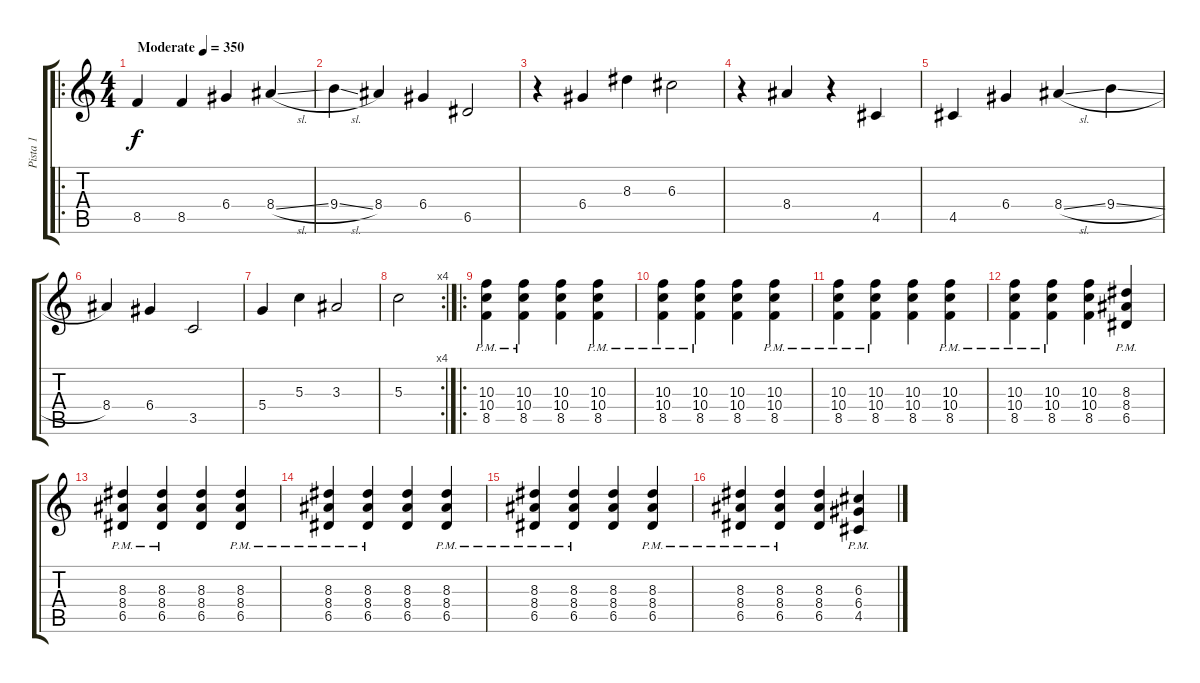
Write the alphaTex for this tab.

\track ("Pista 1" "Pista 1") {instrument distortionguitar}
\staff {score tabs}
\tuning (E4 B3 G3 D3 A2 E2) {hide}
\ro
\ts (4 4)
\tempo (350 "Moderate")
\clef g2
\ks c
8.5.4{dy f instrument distortionguitar} 8.5.4 6.4.4 8.4{sl}.4 |
9.4{sl}.4 8.4.4 6.4.4 6.5.2 |
r.4 6.4.4 8.3.4 6.3.2 |
r.4 8.4.4 r.4 4.5.4 |
4.5.4 6.4.4 8.4{sl}.4 9.4{sl}.4 |
8.4.4 6.4.4 3.5.2 |
5.4.4 5.3.4 3.3.2 |
\rc 4
5.3.2 |
\ro
(10.3{pm} 10.4{pm} 8.5{pm}).4 (10.3{pm} 10.4{pm} 8.5{pm}).4 (10.3 10.4 8.5).4 (10.3{pm} 10.4{pm} 8.5{pm}).4 |
(10.3{pm} 10.4{pm} 8.5{pm}).4 (10.3{pm} 10.4{pm} 8.5{pm}).4 (10.3 10.4 8.5).4 (10.3{pm} 10.4{pm} 8.5{pm}).4 |
(10.3{pm} 10.4{pm} 8.5{pm}).4 (10.3{pm} 10.4{pm} 8.5{pm}).4 (10.3 10.4 8.5).4 (10.3{pm} 10.4{pm} 8.5{pm}).4 |
(10.3{pm} 10.4{pm} 8.5{pm}).4 (10.3{pm} 10.4{pm} 8.5{pm}).4 (10.3 10.4 8.5).4 (8.3{pm} 8.4{pm} 6.5{pm}).4 |
(8.3{pm} 8.4{pm} 6.5{pm}).4 (8.3{pm} 8.4{pm} 6.5{pm}).4 (8.3 8.4 6.5).4 (8.3{pm} 8.4{pm} 6.5{pm}).4 |
(8.3{pm} 8.4{pm} 6.5{pm}).4 (8.3{pm} 8.4{pm} 6.5{pm}).4 (8.3 8.4 6.5).4 (8.3{pm} 8.4{pm} 6.5{pm}).4 |
(8.3{pm} 8.4{pm} 6.5{pm}).4 (8.3{pm} 8.4{pm} 6.5{pm}).4 (8.3 8.4 6.5).4 (8.3{pm} 8.4{pm} 6.5{pm}).4 |
(8.3{pm} 8.4{pm} 6.5{pm}).4 (8.3{pm} 8.4{pm} 6.5{pm}).4 (8.3 8.4 6.5).4 (6.3{pm} 6.4{pm} 4.5{pm}).4
